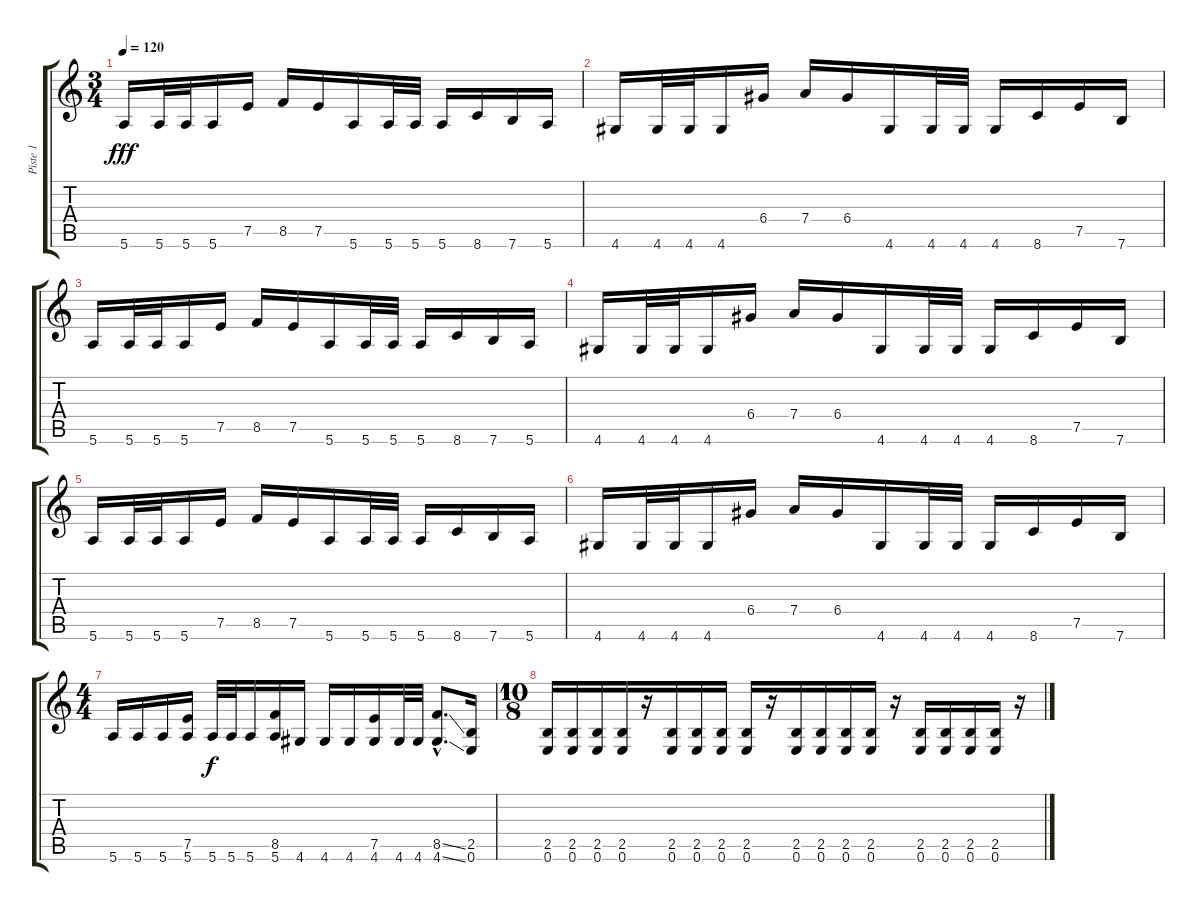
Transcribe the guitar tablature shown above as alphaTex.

\track ("Piste 1" "Piste 1") {instrument distortionguitar}
\staff {score tabs}
\tuning (E4 B3 G3 D3 A2 E2) {hide}
\ts (3 4)
\tempo 120
\clef g2
\ks c
5.6.16{dy fff} 5.6.32 5.6.32 5.6.16 7.5.16 8.5.16 7.5.16 5.6.16 5.6.32 5.6.32 5.6.16 8.6.16 7.6.16 5.6.16 |
4.6.16 4.6.32 4.6.32 4.6.16 6.4.16 7.4.16 6.4.16 4.6.16 4.6.32 4.6.32 4.6.16 8.6.16 7.5.16 7.6.16 |
5.6.16 5.6.32 5.6.32 5.6.16 7.5.16 8.5.16 7.5.16 5.6.16 5.6.32 5.6.32 5.6.16 8.6.16 7.6.16 5.6.16 |
4.6.16 4.6.32 4.6.32 4.6.16 6.4.16 7.4.16 6.4.16 4.6.16 4.6.32 4.6.32 4.6.16 8.6.16 7.5.16 7.6.16 |
5.6.16 5.6.32 5.6.32 5.6.16 7.5.16 8.5.16 7.5.16 5.6.16 5.6.32 5.6.32 5.6.16 8.6.16 7.6.16 5.6.16 |
4.6.16 4.6.32 4.6.32 4.6.16 6.4.16 7.4.16 6.4.16 4.6.16 4.6.32 4.6.32 4.6.16 8.6.16 7.5.16 7.6.16 |
\ts (4 4)
5.6.16 5.6.16 5.6.16 (7.5 5.6).16 5.6.32{dy f} 5.6.32 5.6.16 (8.5 5.6).16 4.6.16 4.6.16 4.6.16 (7.5 4.6).16 4.6.32 4.6.32 (8.5{ss hac} 4.6{ss hac}).8{d} (2.5 0.6).16 |
\ts (10 8)
(2.5 0.6).16 (2.5 0.6).16 (2.5 0.6).16 (2.5 0.6).16 r.16 (2.5 0.6).16 (2.5 0.6).16 (2.5 0.6).16 (2.5 0.6).16 r.16 (2.5 0.6).16 (2.5 0.6).16 (2.5 0.6).16 (2.5 0.6).16 r.16 (2.5 0.6).16 (2.5 0.6).16 (2.5 0.6).16 (2.5 0.6).16 r.16
